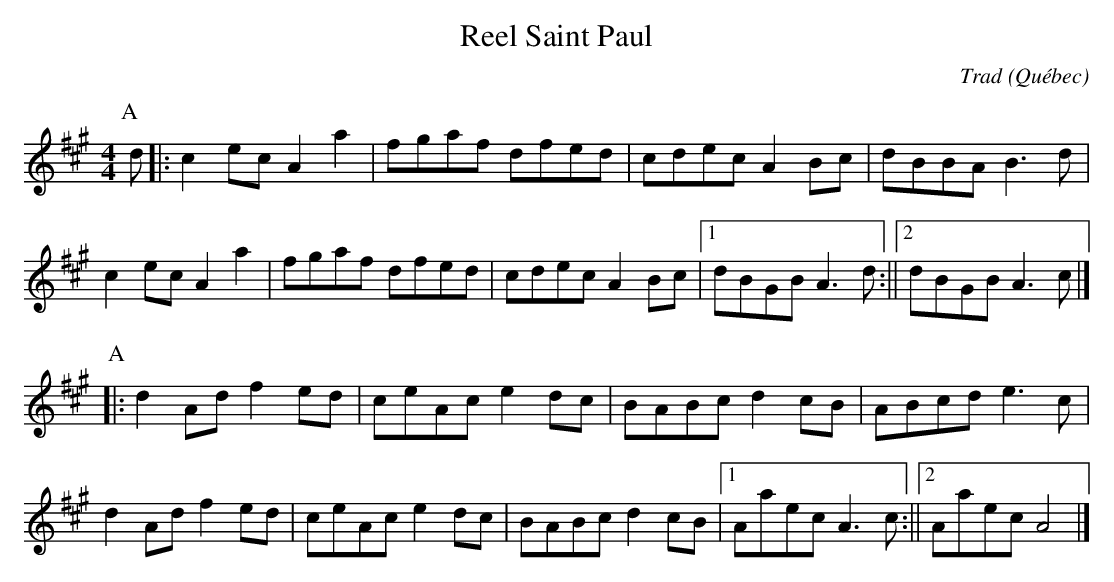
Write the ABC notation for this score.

X:1
T:Reel Saint Paul
C:Trad
O:Québec
M:4/4
L:1/8
K:Amaj
P:A
d |: c2ec A2a2 | fgaf dfed | cdec A2Bc | dBBA B3d |
c2ec A2a2 | fgaf dfed | cdec A2Bc |1 dBGB A3d :||2 dBGB A3c |]
P:A
|: d2Ad f2ed | ceAc e2dc | BABc d2cB | ABcd e3c |
d2Ad f2ed | ceAc e2dc | BABc d2cB |1 Aaec A3c :||2 Aaec A4 |]
